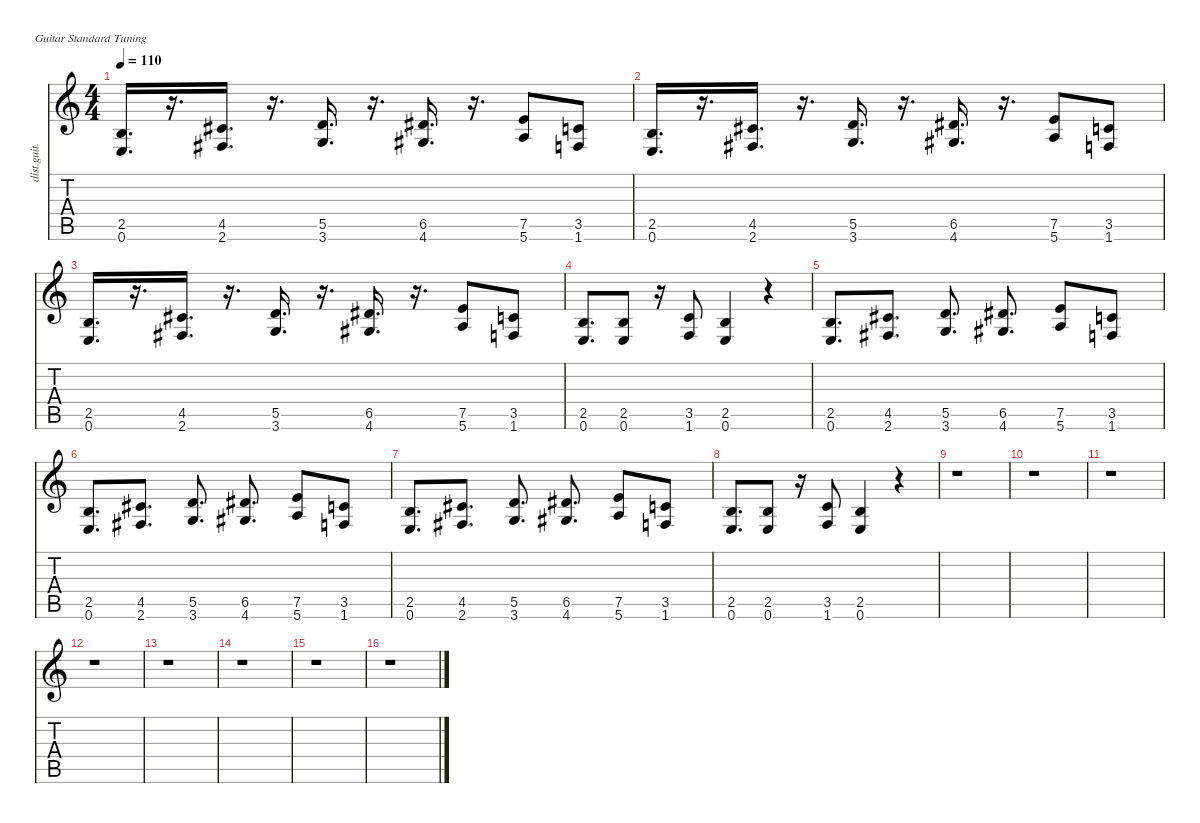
\defaultSystemsLayout 4
\hideDynamics
\bracketExtendMode nobrackets
\otherSystemsTrackNameOrientation horizontal
\track ("Distortion Guitar" "dist.guit.") {instrument distortionguitar}
\staff {score tabs}
\tuning (E4 B3 G3 D3 A2 E2)
\ts (4 4)
\tempo 110
\clef g2
\ks c
(0.6 2.5).16{d dy mf} r.16{d} (2.6{acc #} 4.5{acc #}).16{d} r.16{d} (3.6 5.5).16{d} r.16{d} (4.6{acc #} 6.5{acc #}).16{d} r.16{d} (5.6 7.5).8 (1.6 3.5).8 |
(0.6 2.5).16{d} r.16{d} (2.6{acc #} 4.5{acc #}).16{d} r.16{d} (3.6 5.5).16{d} r.16{d} (4.6{acc #} 6.5{acc #}).16{d} r.16{d} (5.6 7.5).8 (1.6 3.5).8 |
(0.6 2.5).16{d} r.16{d} (2.6{acc #} 4.5{acc #}).16{d} r.16{d} (3.6 5.5).16{d} r.16{d} (4.6{acc #} 6.5{acc #}).16{d} r.16{d} (5.6 7.5).8 (1.6 3.5).8 |
(0.6 2.5).8{d} (0.6 2.5).8 r.16 (3.5 1.6).8 (0.6 2.5).4 r.4 |
(0.6 2.5).8{d} (2.6{acc #} 4.5{acc #}).8{d} (3.6 5.5).8{d} (4.6{acc #} 6.5{acc #}).8{d} (5.6 7.5).8 (1.6 3.5).8 |
(0.6 2.5).8{d} (2.6{acc #} 4.5{acc #}).8{d} (3.6 5.5).8{d} (4.6{acc #} 6.5{acc #}).8{d} (5.6 7.5).8 (1.6 3.5).8 |
(0.6 2.5).8{d} (2.6{acc #} 4.5{acc #}).8{d} (3.6 5.5).8{d} (4.6{acc #} 6.5{acc #}).8{d} (5.6 7.5).8 (1.6 3.5).8 |
(0.6 2.5).8{d} (0.6 2.5).8 r.16 (3.5 1.6).8 (0.6 2.5).4 r.4 |
r.1 |
r.1 |
r.1 |
r.1 |
r.1 |
r.1 |
r.1 |
r.1
